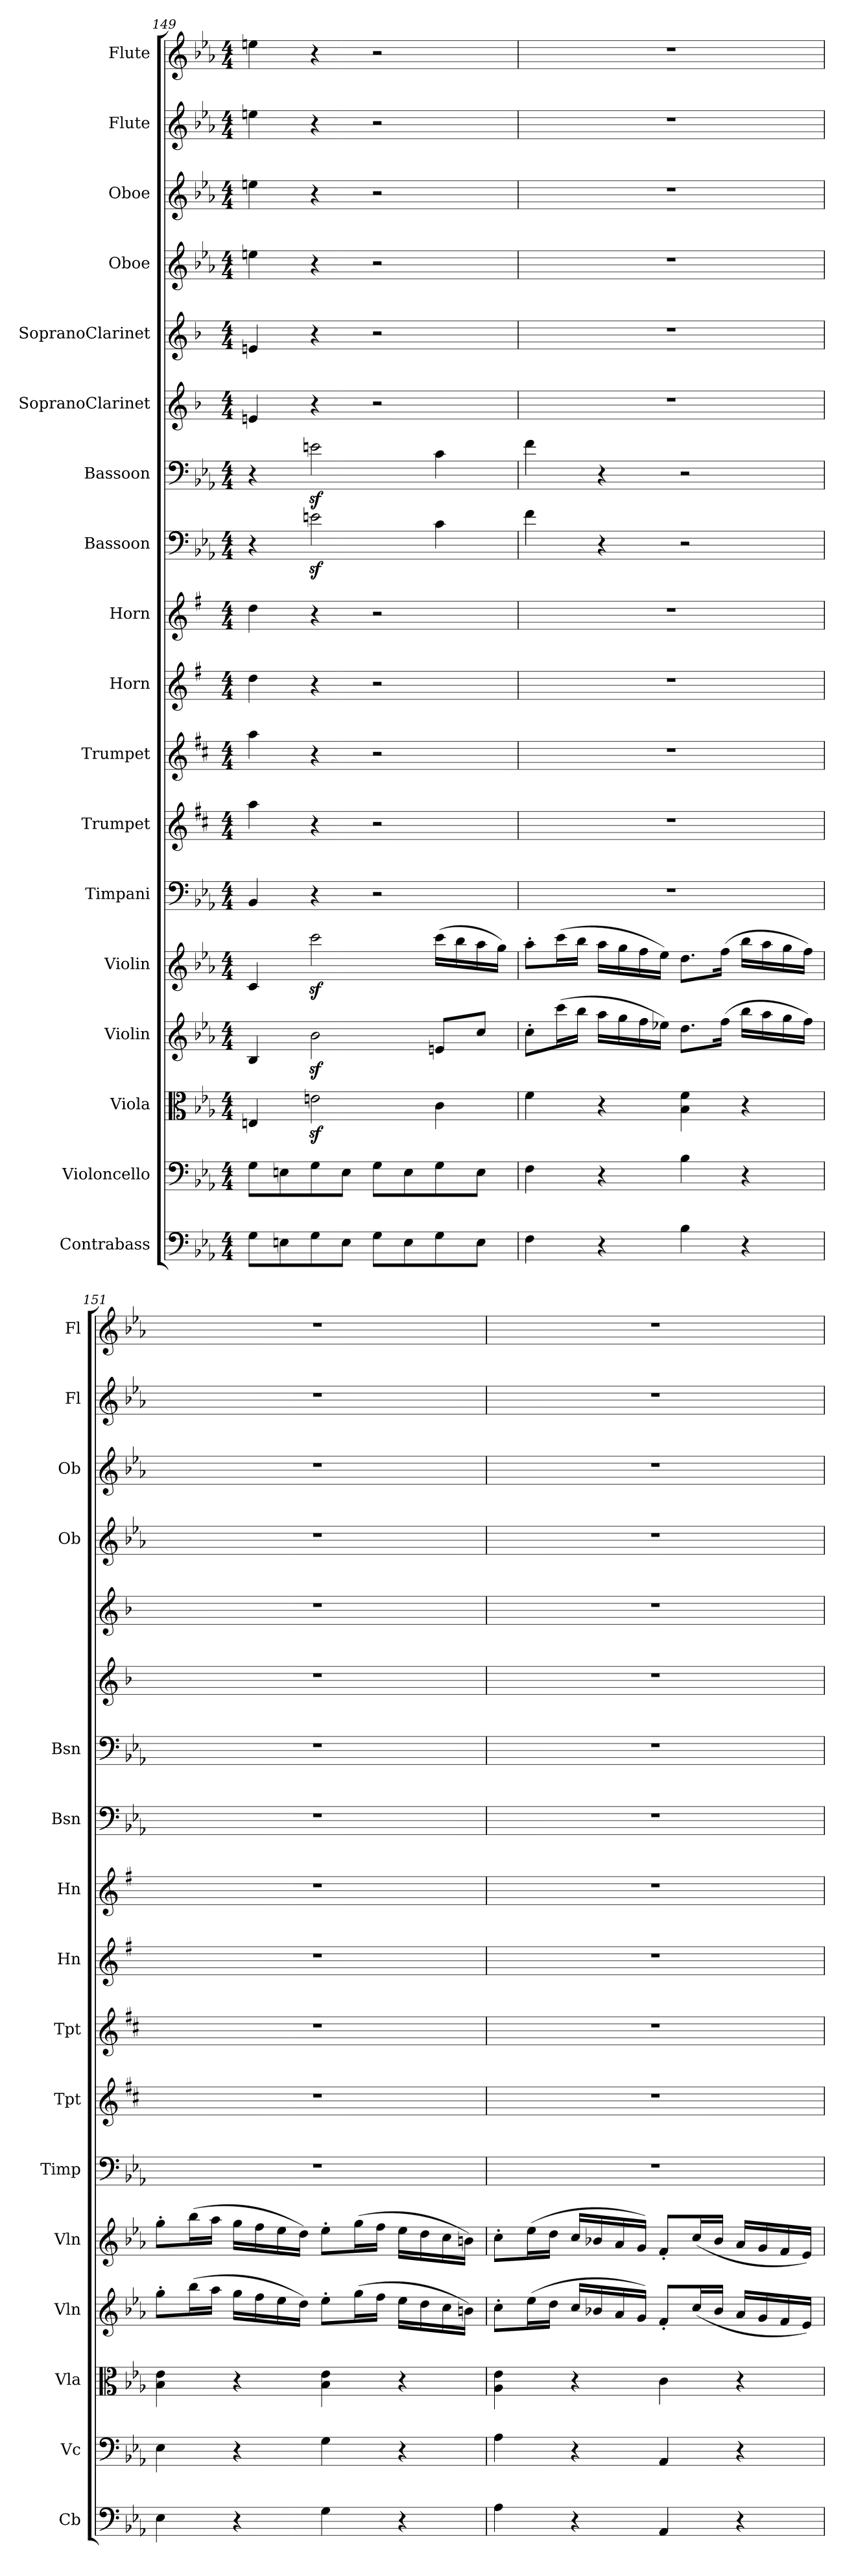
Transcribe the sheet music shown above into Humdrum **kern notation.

**kern	**kern	**kern	**kern	**kern	**kern	**kern	**kern	**kern	**kern	**kern	**kern	**kern	**kern	**kern	**kern	**kern	**kern
*part18	*part17	*part16	*part15	*part14	*part13	*part12	*part11	*part10	*part9	*part8	*part7	*part6	*part5	*part4	*part3	*part2	*part1
*staff18	*staff17	*staff16	*staff15	*staff14	*staff13	*staff12	*staff11	*staff10	*staff9	*staff8	*staff7	*staff6	*staff5	*staff4	*staff3	*staff2	*staff1
*I"Contrabass	*I"Violoncello	*I"Viola	*I"Violin	*I"Violin	*I"Timpani	*I"Trumpet	*I"Trumpet	*I"Horn	*I"Horn	*I"Bassoon	*I"Bassoon	*I"SopranoClarinet	*I"SopranoClarinet	*I"Oboe	*I"Oboe	*I"Flute	*I"Flute
*I'Cb	*I'Vc	*I'Vla	*I'Vln	*I'Vln	*I'Timp	*I'Tpt	*I'Tpt	*I'Hn	*I'Hn	*I'Bsn	*I'Bsn	*	*	*I'Ob	*I'Ob	*I'Fl	*I'Fl
*clefF4	*clefF4	*clefC3	*clefG2	*clefG2	*clefF4	*clefG2	*clefG2	*clefG2	*clefG2	*clefF4	*clefF4	*clefG2	*clefG2	*clefG2	*clefG2	*clefG2	*clefG2
*ITrd7c12	*	*	*	*	*	*ITrd1c2	*ITrd1c2	*ITrd4c7	*ITrd4c7	*	*	*	*	*	*	*	*
*k[b-e-a-]	*k[b-e-a-]	*k[b-e-a-]	*k[b-e-a-]	*k[b-e-a-]	*k[b-e-a-]	*k[]	*k[]	*k[]	*k[]	*k[b-e-a-]	*k[b-e-a-]	*k[b-]	*k[b-]	*k[b-e-a-]	*k[b-e-a-]	*k[b-e-a-]	*k[b-e-a-]
*M4/4	*M4/4	*M4/4	*M4/4	*M4/4	*M4/4	*M4/4	*M4/4	*M4/4	*M4/4	*M4/4	*M4/4	*M4/4	*M4/4	*M4/4	*M4/4	*M4/4	*M4/4
=149	=149	=149	=149	=149	=149	=149	=149	=149	=149	=149	=149	=149	=149	=149	=149	=149	=149
8GG\L	8G\L	4En/	4B-/	4c/	4BB-/	4gg\	4gg\	4g\	4g\	4r	4r	4en/	4en/	4een\	4een\	4een\	4een\
8EEn\	8En\	.	.	.	.	.	.	.	.	.	.	.	.	.	.	.	.
8GG\	8G\	2enz<\	2b-z<\	2cccz<\	4r	4r	4r	4r	4r	2enz<\	2enz<\	4r	4r	4r	4r	4r	4r
8EE\J	8E\J	.	.	.	.	.	.	.	.	.	.	.	.	.	.	.	.
8GG\L	8G\L	.	.	.	2r	2r	2r	2r	2r	.	.	2r	2r	2r	2r	2r	2r
8EE\	8E\	.	.	.	.	.	.	.	.	.	.	.	.	.	.	.	.
8GG\	8G\	4c\	8en/L	(>16ccc\LL	.	.	.	.	.	4c\	4c\	.	.	.	.	.	.
.	.	.	.	16bb-\	.	.	.	.	.	.	.	.	.	.	.	.	.
8EE\J	8E\J	.	8cc/J	16aa-\	.	.	.	.	.	.	.	.	.	.	.	.	.
.	.	.	.	16gg\JJ)	.	.	.	.	.	.	.	.	.	.	.	.	.
=150	=150	=150	=150	=150	=150	=150	=150	=150	=150	=150	=150	=150	=150	=150	=150	=150	=150
4FF\	4F\	4f\	8cc'\L	8aa-'\L	1r	1r	1r	1r	1r	4f\	4f\	1r	1r	1r	1r	1r	1r
.	.	.	(>16ccc\L	(>16ccc\L	.	.	.	.	.	.	.	.	.	.	.	.	.
.	.	.	16bb-\JJ	16bb-\JJ	.	.	.	.	.	.	.	.	.	.	.	.	.
4r	4r	4r	16aa-\LL	16aa-\LL	.	.	.	.	.	4r	4r	.	.	.	.	.	.
.	.	.	16gg\	16gg\	.	.	.	.	.	.	.	.	.	.	.	.	.
.	.	.	16ff\	16ff\	.	.	.	.	.	.	.	.	.	.	.	.	.
.	.	.	16ee-X\JJ)	16ee-\JJ)	.	.	.	.	.	.	.	.	.	.	.	.	.
4BB-\	4B-\	4B-\ 4f\	8.dd\L	8.dd\L	.	.	.	.	.	2r	2r	.	.	.	.	.	.
.	.	.	(>16ff\Jk	(>16ff\Jk	.	.	.	.	.	.	.	.	.	.	.	.	.
4r	4r	4r	16bb-\LL	16bb-\LL	.	.	.	.	.	.	.	.	.	.	.	.	.
.	.	.	16aa-\	16aa-\	.	.	.	.	.	.	.	.	.	.	.	.	.
.	.	.	16gg\	16gg\	.	.	.	.	.	.	.	.	.	.	.	.	.
.	.	.	16ff\JJ)	16ff\JJ)	.	.	.	.	.	.	.	.	.	.	.	.	.
=151	=151	=151	=151	=151	=151	=151	=151	=151	=151	=151	=151	=151	=151	=151	=151	=151	=151
4EE-\	4E-\	4B-\ 4e-\	8gg'\L	8gg'\L	1r	1r	1r	1r	1r	1r	1r	1r	1r	1r	1r	1r	1r
.	.	.	(>16bb-\L	(>16bb-\L	.	.	.	.	.	.	.	.	.	.	.	.	.
.	.	.	16aa-\JJ	16aa-\JJ	.	.	.	.	.	.	.	.	.	.	.	.	.
4r	4r	4r	16gg\LL	16gg\LL	.	.	.	.	.	.	.	.	.	.	.	.	.
.	.	.	16ff\	16ff\	.	.	.	.	.	.	.	.	.	.	.	.	.
.	.	.	16ee-\	16ee-\	.	.	.	.	.	.	.	.	.	.	.	.	.
.	.	.	16dd\JJ)	16dd\JJ)	.	.	.	.	.	.	.	.	.	.	.	.	.
4GG\	4G\	4B-\ 4e-\	8ee-'\L	8ee-'\L	.	.	.	.	.	.	.	.	.	.	.	.	.
.	.	.	(>16gg\L	(>16gg\L	.	.	.	.	.	.	.	.	.	.	.	.	.
.	.	.	16ff\JJ	16ff\JJ	.	.	.	.	.	.	.	.	.	.	.	.	.
4r	4r	4r	16ee-\LL	16ee-\LL	.	.	.	.	.	.	.	.	.	.	.	.	.
.	.	.	16dd\	16dd\	.	.	.	.	.	.	.	.	.	.	.	.	.
.	.	.	16cc\	16cc\	.	.	.	.	.	.	.	.	.	.	.	.	.
.	.	.	16bn\JJ)	16bn\JJ)	.	.	.	.	.	.	.	.	.	.	.	.	.
=152	=152	=152	=152	=152	=152	=152	=152	=152	=152	=152	=152	=152	=152	=152	=152	=152	=152
4AA-\	4A-\	4A-\ 4e-\	8cc'\L	8cc'\L	1r	1r	1r	1r	1r	1r	1r	1r	1r	1r	1r	1r	1r
.	.	.	(>16ee-\L	(>16ee-\L	.	.	.	.	.	.	.	.	.	.	.	.	.
.	.	.	16dd\JJ	16dd\JJ	.	.	.	.	.	.	.	.	.	.	.	.	.
4r	4r	4r	16cc/LL	16cc/LL	.	.	.	.	.	.	.	.	.	.	.	.	.
.	.	.	16b-X/	16b-X/	.	.	.	.	.	.	.	.	.	.	.	.	.
.	.	.	16a-/	16a-/	.	.	.	.	.	.	.	.	.	.	.	.	.
.	.	.	16g/JJ)	16g/JJ)	.	.	.	.	.	.	.	.	.	.	.	.	.
4AAA-/	4AA-/	4c\	8f'/L	8f'/L	.	.	.	.	.	.	.	.	.	.	.	.	.
.	.	.	(<16cc/L	(<16cc/L	.	.	.	.	.	.	.	.	.	.	.	.	.
.	.	.	16b-/JJ	16b-/JJ	.	.	.	.	.	.	.	.	.	.	.	.	.
4r	4r	4r	16a-/LL	16a-/LL	.	.	.	.	.	.	.	.	.	.	.	.	.
.	.	.	16g/	16g/	.	.	.	.	.	.	.	.	.	.	.	.	.
.	.	.	16f/	16f/	.	.	.	.	.	.	.	.	.	.	.	.	.
.	.	.	16e-/JJ)	16e-/JJ)	.	.	.	.	.	.	.	.	.	.	.	.	.
=	=	=	=	=	=	=	=	=	=	=	=	=	=	=	=	=	=
*-	*-	*-	*-	*-	*-	*-	*-	*-	*-	*-	*-	*-	*-	*-	*-	*-	*-
